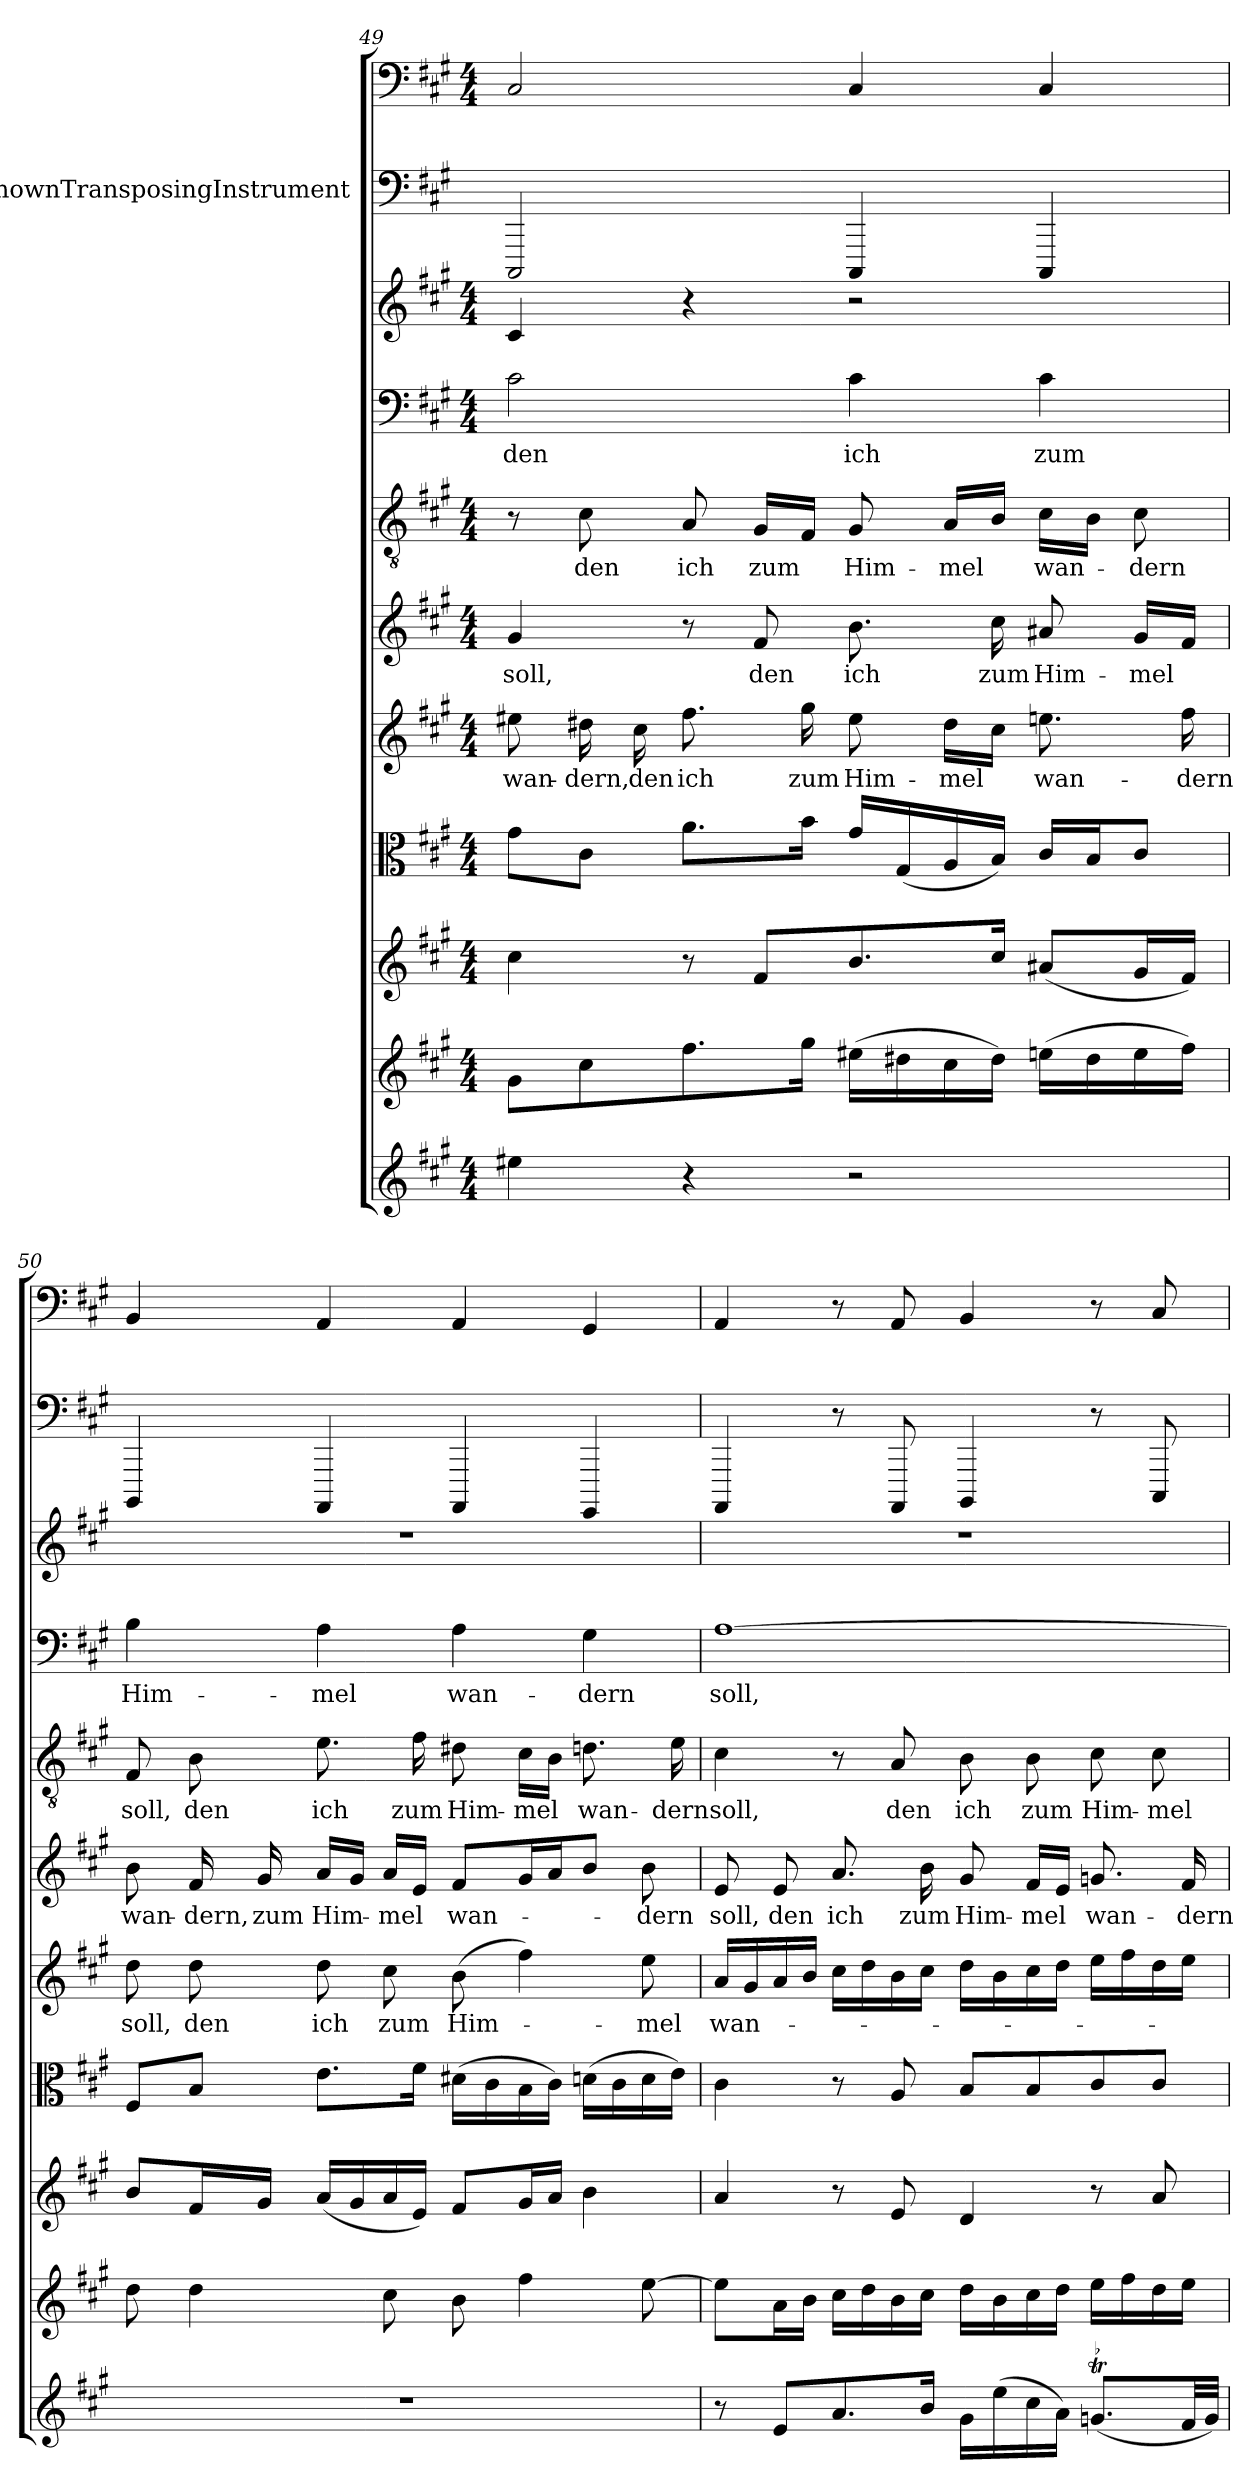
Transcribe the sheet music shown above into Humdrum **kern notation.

**kern	**kern	**kern	**kern	**kern	**text	**kern	**text	**kern	**text	**kern	**text	**kern	**kern	**kern
*part11	*part10	*part9	*part8	*part7	*part7	*part6	*part6	*part5	*part5	*part4	*part4	*part3	*part2	*part1
*staff11	*staff10	*staff9	*staff8	*staff7	*staff7	*staff6	*staff6	*staff5	*staff5	*staff4	*staff4	*staff3	*staff2	*staff1
*	*	*	*	*	*	*	*	*	*	*	*	*	*I"UnknownTransposingInstrument	*
*clefG2	*clefG2	*clefG2	*clefC3	*clefG2	*	*clefG2	*	*clefGv2	*	*clefF4	*	*clefG2	*clefF4	*clefF4
*	*	*	*	*	*	*	*	*	*	*	*	*	*ITrd-7c-12	*
*k[f#c#g#]	*k[f#c#g#]	*k[f#c#g#]	*k[f#c#g#]	*k[f#c#g#]	*	*k[f#c#g#]	*	*k[f#c#g#]	*	*k[f#c#g#]	*	*k[f#c#g#]	*k[f#c#g#]	*k[f#c#g#]
*A:	*A:	*A:	*A:	*A:	*	*A:	*	*A:	*	*A:	*	*A:	*	*A:
*M4/4	*M4/4	*M4/4	*M4/4	*M4/4	*	*M4/4	*	*M4/4	*	*M4/4	*	*M4/4	*	*M4/4
=49	=49	=49	=49	=49	=49	=49	=49	=49	=49	=49	=49	=49	=49	=49
4ee#X\	8g#\L	4cc#\	8g#\L	8ee#X\	wan-	4g#/	soll,	8r	.	2c#\	den	4c#/	2CC#/	2C#/
.	8cc#\	.	8c#\J	16dd#X\	-dern,	.	.	8c#\	den	.	.	.	.	.
.	.	.	.	16cc#\	den	.	.	.	.	.	.	.	.	.
4r	8.ff#\	8r	8.a\L	8.ff#\	ich	8r	.	8A/	ich	.	.	4r	.	.
.	.	8f#/L	.	.	.	8f#/	den	16G#/LL	zum	.	.	.	.	.
.	16gg#\Jk	.	16b\Jk	16gg#\	zum	.	.	16F#/JJ	.	.	.	.	.	.
2r	(16ee#X\LL	8.b/	16g#/LL	8ee#\	Him-	8.b\	ich	8G#/	Him-	4c#\	ich	2r	4CC#/	4C#/
.	16dd#X\	.	(16G#/	.	.	.	.	.	.	.	.	.	.	.
.	16cc#\	.	16A/	16dd#\LL	-mel	.	.	16A/LL	-mel	.	.	.	.	.
.	16dd#\JJ)	16cc#/Jk	16B/JJ)	16cc#\JJ	.	16cc#\	zum	16B/JJ	.	.	.	.	.	.
.	(16een\LL	(8a#X/L	16c#/LL	8.een\	wan-	8a#X/	Him-	16c#\LL	wan-	4c#\	zum	.	4CC#/	4C#/
.	16dd#\	.	16B/J	.	.	.	.	16B\JJ	.	.	.	.	.	.
.	16ee\	16g#/L	8c#/J	.	.	16g#/LL	-mel	8c#\	-dern	.	.	.	.	.
.	16ff#\JJ)	16f#/JJ)	.	16ff#\	-dern	16f#/JJ	.	.	.	.	.	.	.	.
=50	=50	=50	=50	=50	=50	=50	=50	=50	=50	=50	=50	=50	=50	=50
1r	8dd\	8b/L	8F#/L	8dd\	soll,	8b\	wan-	8F#/	soll,	4B\	Him-	1r	4BBB/	4BB/
.	4dd\	16f#/L	8B/J	8dd\	den	16f#/	-dern,	8B\	den	.	.	.	.	.
.	.	16g#/JJ	.	.	.	16g#/	zum	.	.	.	.	.	.	.
.	.	(16a/LL	8.e\L	8dd\	ich	16a/LL	Him-	8.e\	ich	4A\	-mel	.	4AAA/	4AA/
.	.	16g#/	.	.	.	16g#/JJ	.	.	.	.	.	.	.	.
.	8cc#\	16a/	.	8cc#\	zum	16a/LL	-mel	.	.	.	.	.	.	.
.	.	16e/JJ)	16f#\Jk	.	.	16e/JJ	.	16f#\	zum	.	.	.	.	.
.	8b\	8f#/L	(16d#X\LL	(8b\	Him-	8f#/L	wan-	8d#X\	Him-	4A\	wan-	.	4AAA/	4AA/
.	.	.	16c#\	.	.	.	.	.	.	.	.	.	.	.
.	4ff#\	16g#/L	16B\	4ff#\)	.	16g#/L	.	16c#\LL	-mel	.	.	.	.	.
.	.	16a/JJ	16c#\JJ)	.	.	16a/J	.	16B\JJ	.	.	.	.	.	.
.	.	4b\	(16dn\LL	.	.	8b/J	.	8.dn\	wan-	4G#\	-dern	.	4GGG#/	4GG#/
.	.	.	16c#\	.	.	.	.	.	.	.	.	.	.	.
.	[8ee\	.	16d\	8ee\	-mel	8b\	-dern	.	.	.	.	.	.	.
.	.	.	16e\JJ)	.	.	.	.	16e\	-dern	.	.	.	.	.
=51	=51	=51	=51	=51	=51	=51	=51	=51	=51	=51	=51	=51	=51	=51
8r	8ee\L]	4a/	4c#\	16a/LL	wan-	8e/	soll,	4c#\	soll,	[1A\	soll,	1r	4AAA/	4AA/
.	.	.	.	16g#/	.	.	.	.	.	.	.	.	.	.
8e/L	16a\L	.	.	16a/	.	8e/	den	.	.	.	.	.	.	.
.	16b\JJ	.	.	16b/JJ	.	.	.	.	.	.	.	.	.	.
8.a/	16cc#\LL	8r	8r	16cc#\LL	.	8.a/	ich	8r	.	.	.	.	8r	8r
.	16dd\	.	.	16dd\	.	.	.	.	.	.	.	.	.	.
.	16b\	8e/	8A/	16b\	.	.	.	8A/	den	.	.	.	8AAA/	8AA/
16b/Jk	16cc#\JJ	.	.	16cc#\JJ	.	16b\	zum	.	.	.	.	.	.	.
16g#\LL	16dd\LL	4d/	8B/L	16dd\LL	.	8g#/	Him-	8B\	ich	.	.	.	4BBB/	4BB/
(16ee\	16b\	.	.	16b\	.	.	.	.	.	.	.	.	.	.
16cc#\	16cc#\	.	8B/	16cc#\	.	16f#/LL	-mel	8B\	zum	.	.	.	.	.
16a\JJ)	16dd\JJ	.	.	16dd\JJ	.	16e/JJ	.	.	.	.	.	.	.	.
!LO:TR:acc=-	!	!	!	!	!	!	!	!	!	!	!	!	!	!
(8.gnt/L	16ee\LL	8r	8c#/	16ee\LL	.	8.gn/	wan-	8c#\	Him-	.	.	.	8r	8r
.	16ff#\	.	.	16ff#\	.	.	.	.	.	.	.	.	.	.
.	16dd\	8a/	8c#/J	16dd\	.	.	.	8c#\	-mel	.	.	.	8CC#/	8C#/
32f#/LL	16ee\JJ	.	.	16ee\JJ	.	16f#/	-dern	.	.	.	.	.	.	.
32g/JJJ)	.	.	.	.	.	.	.	.	.	.	.	.	.	.
=	=	=	=	=	=	=	=	=	=	=	=	=	=	=
*-	*-	*-	*-	*-	*-	*-	*-	*-	*-	*-	*-	*-	*-	*-
